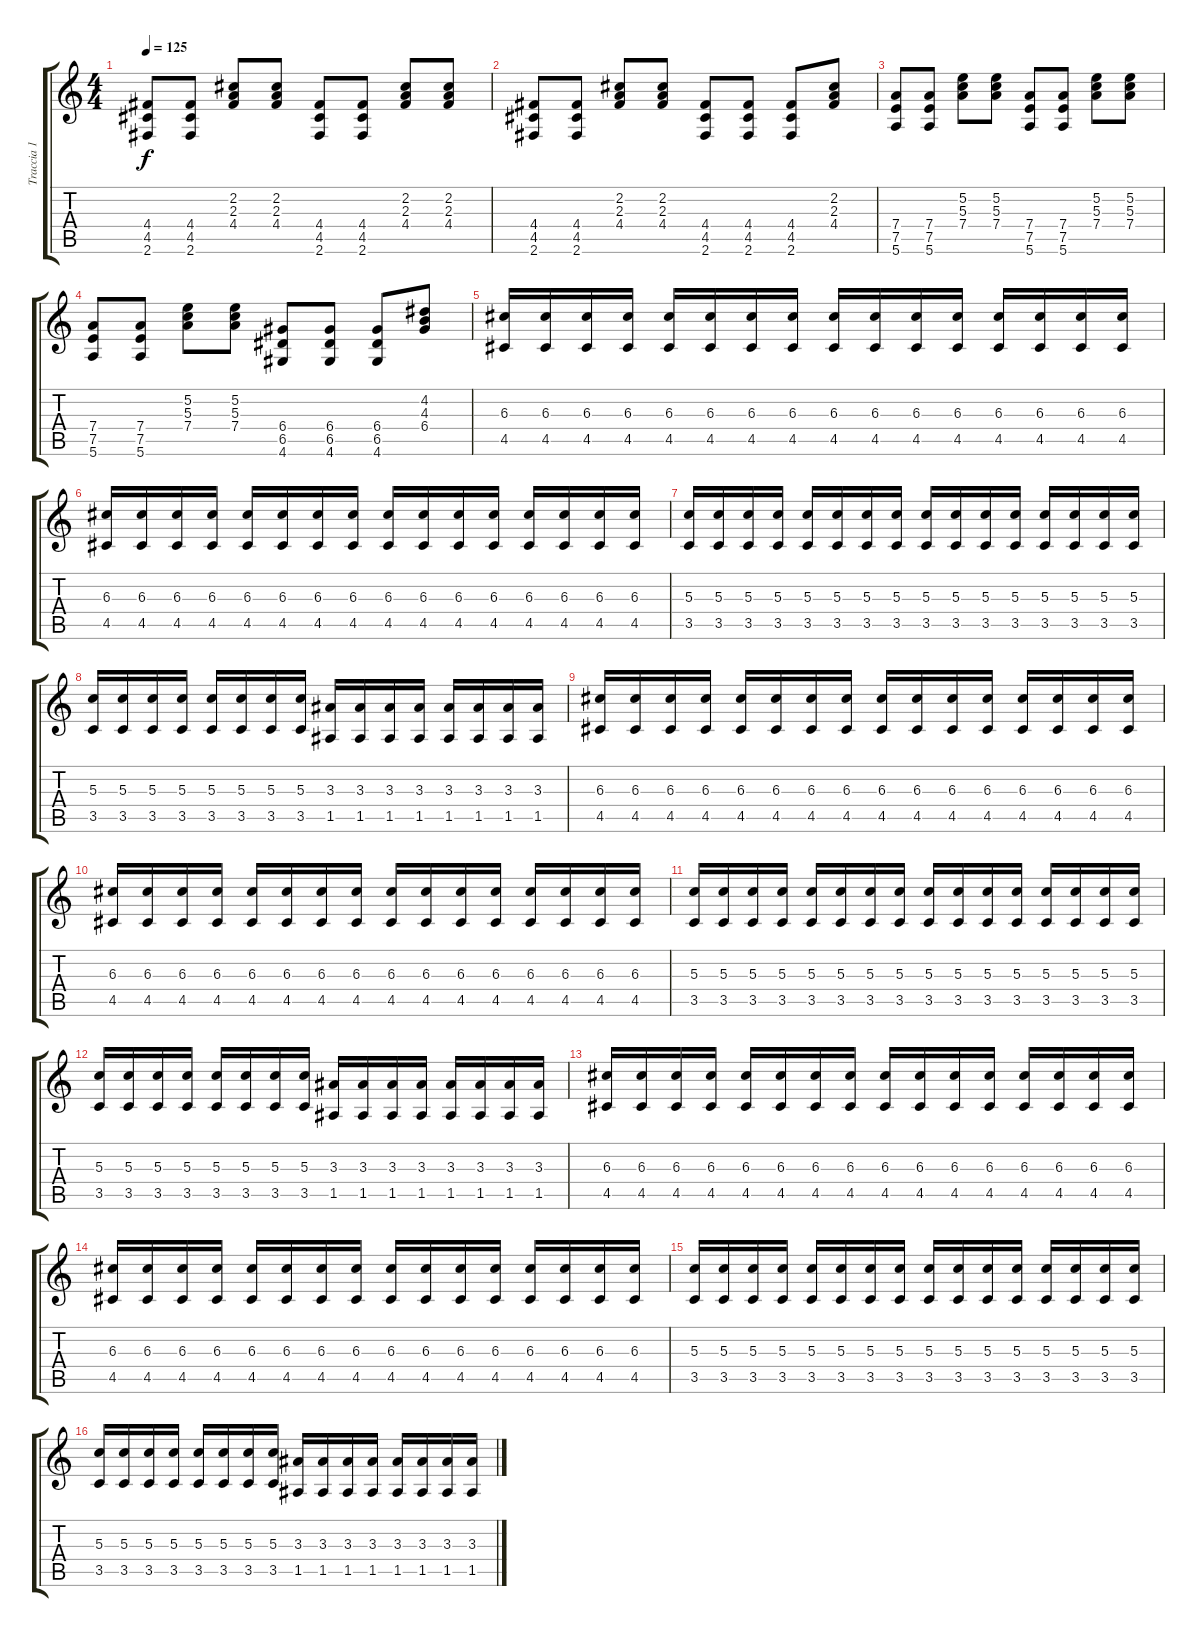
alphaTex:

\track ("Traccia 1" "Traccia 1") {instrument overdrivenguitar}
\staff {score tabs}
\tuning (E4 B3 G3 D3 A2 E2) {hide}
\ts (4 4)
\tempo 125
\clef g2
\ks c
(4.4 4.5 2.6).8{dy f} (4.4 4.5 2.6).8 (2.2 2.3 4.4).8 (2.2 2.3 4.4).8 (4.4 4.5 2.6).8 (4.4 4.5 2.6).8 (2.2 2.3 4.4).8 (2.2 2.3 4.4).8 |
(4.4 4.5 2.6).8 (4.4 4.5 2.6).8 (2.2 2.3 4.4).8 (2.2 2.3 4.4).8 (4.4 4.5 2.6).8 (4.4 4.5 2.6).8 (4.4 4.5 2.6).8 (2.2 2.3 4.4).8 |
(7.4 7.5 5.6).8 (7.4 7.5 5.6).8 (5.2 5.3 7.4).8 (5.2 5.3 7.4).8 (7.4 7.5 5.6).8 (7.4 7.5 5.6).8 (5.2 5.3 7.4).8 (5.2 5.3 7.4).8 |
(7.4 7.5 5.6).8 (7.4 7.5 5.6).8 (5.2 5.3 7.4).8 (5.2 5.3 7.4).8 (6.4 6.5 4.6).8 (6.4 6.5 4.6).8 (6.4 6.5 4.6).8 (4.2 4.3 6.4).8 |
(6.3 4.5).16 (6.3 4.5).16 (6.3 4.5).16 (6.3 4.5).16 (6.3 4.5).16 (6.3 4.5).16 (6.3 4.5).16 (6.3 4.5).16 (6.3 4.5).16 (6.3 4.5).16 (6.3 4.5).16 (6.3 4.5).16 (6.3 4.5).16 (6.3 4.5).16 (6.3 4.5).16 (6.3 4.5).16 |
(6.3 4.5).16 (6.3 4.5).16 (6.3 4.5).16 (6.3 4.5).16 (6.3 4.5).16 (6.3 4.5).16 (6.3 4.5).16 (6.3 4.5).16 (6.3 4.5).16 (6.3 4.5).16 (6.3 4.5).16 (6.3 4.5).16 (6.3 4.5).16 (6.3 4.5).16 (6.3 4.5).16 (6.3 4.5).16 |
(5.3 3.5).16 (5.3 3.5).16 (5.3 3.5).16 (5.3 3.5).16 (5.3 3.5).16 (5.3 3.5).16 (5.3 3.5).16 (5.3 3.5).16 (5.3 3.5).16 (5.3 3.5).16 (5.3 3.5).16 (5.3 3.5).16 (5.3 3.5).16 (5.3 3.5).16 (5.3 3.5).16 (5.3 3.5).16 |
(5.3 3.5).16 (5.3 3.5).16 (5.3 3.5).16 (5.3 3.5).16 (5.3 3.5).16 (5.3 3.5).16 (5.3 3.5).16 (5.3 3.5).16 (3.3 1.5).16 (3.3 1.5).16 (3.3 1.5).16 (3.3 1.5).16 (3.3 1.5).16 (3.3 1.5).16 (3.3 1.5).16 (3.3 1.5).16 |
(6.3 4.5).16 (6.3 4.5).16 (6.3 4.5).16 (6.3 4.5).16 (6.3 4.5).16 (6.3 4.5).16 (6.3 4.5).16 (6.3 4.5).16 (6.3 4.5).16 (6.3 4.5).16 (6.3 4.5).16 (6.3 4.5).16 (6.3 4.5).16 (6.3 4.5).16 (6.3 4.5).16 (6.3 4.5).16 |
(6.3 4.5).16 (6.3 4.5).16 (6.3 4.5).16 (6.3 4.5).16 (6.3 4.5).16 (6.3 4.5).16 (6.3 4.5).16 (6.3 4.5).16 (6.3 4.5).16 (6.3 4.5).16 (6.3 4.5).16 (6.3 4.5).16 (6.3 4.5).16 (6.3 4.5).16 (6.3 4.5).16 (6.3 4.5).16 |
(5.3 3.5).16 (5.3 3.5).16 (5.3 3.5).16 (5.3 3.5).16 (5.3 3.5).16 (5.3 3.5).16 (5.3 3.5).16 (5.3 3.5).16 (5.3 3.5).16 (5.3 3.5).16 (5.3 3.5).16 (5.3 3.5).16 (5.3 3.5).16 (5.3 3.5).16 (5.3 3.5).16 (5.3 3.5).16 |
(5.3 3.5).16 (5.3 3.5).16 (5.3 3.5).16 (5.3 3.5).16 (5.3 3.5).16 (5.3 3.5).16 (5.3 3.5).16 (5.3 3.5).16 (3.3 1.5).16 (3.3 1.5).16 (3.3 1.5).16 (3.3 1.5).16 (3.3 1.5).16 (3.3 1.5).16 (3.3 1.5).16 (3.3 1.5).16 |
(6.3 4.5).16 (6.3 4.5).16 (6.3 4.5).16 (6.3 4.5).16 (6.3 4.5).16 (6.3 4.5).16 (6.3 4.5).16 (6.3 4.5).16 (6.3 4.5).16 (6.3 4.5).16 (6.3 4.5).16 (6.3 4.5).16 (6.3 4.5).16 (6.3 4.5).16 (6.3 4.5).16 (6.3 4.5).16 |
(6.3 4.5).16 (6.3 4.5).16 (6.3 4.5).16 (6.3 4.5).16 (6.3 4.5).16 (6.3 4.5).16 (6.3 4.5).16 (6.3 4.5).16 (6.3 4.5).16 (6.3 4.5).16 (6.3 4.5).16 (6.3 4.5).16 (6.3 4.5).16 (6.3 4.5).16 (6.3 4.5).16 (6.3 4.5).16 |
(5.3 3.5).16 (5.3 3.5).16 (5.3 3.5).16 (5.3 3.5).16 (5.3 3.5).16 (5.3 3.5).16 (5.3 3.5).16 (5.3 3.5).16 (5.3 3.5).16 (5.3 3.5).16 (5.3 3.5).16 (5.3 3.5).16 (5.3 3.5).16 (5.3 3.5).16 (5.3 3.5).16 (5.3 3.5).16 |
(5.3 3.5).16 (5.3 3.5).16 (5.3 3.5).16 (5.3 3.5).16 (5.3 3.5).16 (5.3 3.5).16 (5.3 3.5).16 (5.3 3.5).16 (3.3 1.5).16 (3.3 1.5).16 (3.3 1.5).16 (3.3 1.5).16 (3.3 1.5).16 (3.3 1.5).16 (3.3 1.5).16 (3.3 1.5).16
